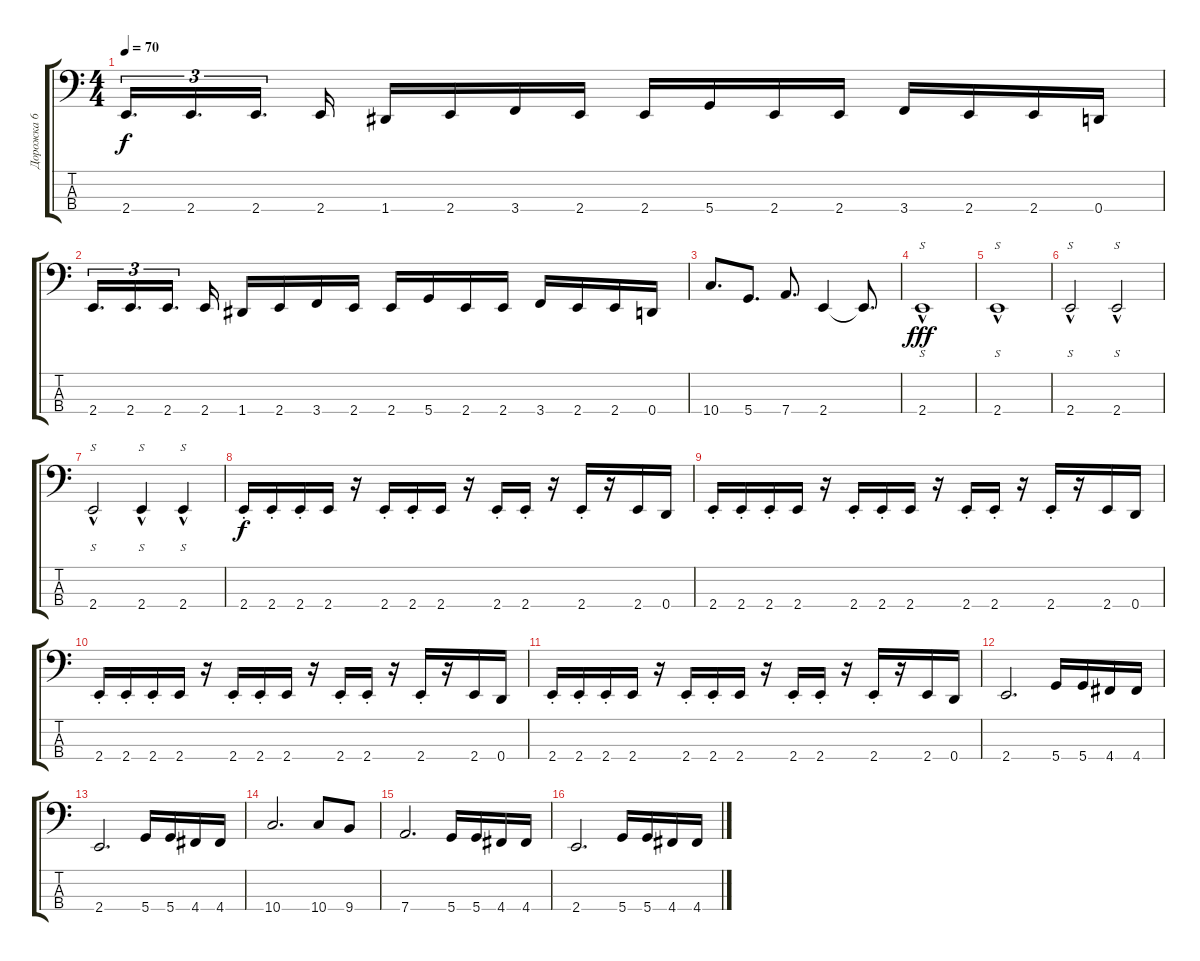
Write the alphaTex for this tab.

\track ("Дорожка 6" "Дорожка 6") {instrument electricbassfinger}
\staff {score tabs}
\tuning (G2 D2 A1 D1) {hide}
\ts (4 4)
\tempo 70
\clef f4
\ks c
2.4.16{d tu (3 2) dy f} 2.4.16{d tu (3 2)} 2.4.16{d tu (3 2) beam splitsecondary} 2.4.16 1.4.16 2.4.16 3.4.16 2.4.16 2.4.16 5.4.16 2.4.16 2.4.16 3.4.16 2.4.16 2.4.16 0.4.16 |
2.4.16{d tu (3 2)} 2.4.16{d tu (3 2)} 2.4.16{d tu (3 2) beam splitsecondary} 2.4.16 1.4.16 2.4.16 3.4.16 2.4.16 2.4.16 5.4.16 2.4.16 2.4.16 3.4.16 2.4.16 2.4.16 0.4.16 |
10.4.8{d} 5.4.8{d} 7.4.8{d} 2.4.4 2.4{t}.8{d} |
2.4{hac}.1{s dy fff} |
2.4{hac}.1{s} |
2.4{hac}.2{s} 2.4{hac}.2{s} |
2.4{hac}.2{s} 2.4{hac}.4{s} 2.4{hac}.4{s} |
2.4{st}.16{dy f} 2.4{st}.16 2.4{st}.16 2.4.16 r.16 2.4{st}.16 2.4{st}.16 2.4.16 r.16 2.4{st}.16 2.4{st}.16 r.16 2.4{st}.16 r.16 2.4.16 0.4.16 |
2.4{st}.16 2.4{st}.16 2.4{st}.16 2.4.16 r.16 2.4{st}.16 2.4{st}.16 2.4.16 r.16 2.4{st}.16 2.4{st}.16 r.16 2.4{st}.16 r.16 2.4.16 0.4.16 |
2.4{st}.16 2.4{st}.16 2.4{st}.16 2.4.16 r.16 2.4{st}.16 2.4{st}.16 2.4.16 r.16 2.4{st}.16 2.4{st}.16 r.16 2.4{st}.16 r.16 2.4.16 0.4.16 |
2.4{st}.16 2.4{st}.16 2.4{st}.16 2.4.16 r.16 2.4{st}.16 2.4{st}.16 2.4.16 r.16 2.4{st}.16 2.4{st}.16 r.16 2.4{st}.16 r.16 2.4.16 0.4.16 |
2.4.2{d} 5.4.16 5.4.16 4.4.16 4.4.16 |
2.4.2{d} 5.4.16 5.4.16 4.4.16 4.4.16 |
10.4.2{d} 10.4.8 9.4.8 |
7.4.2{d} 5.4.16 5.4.16 4.4.16 4.4.16 |
2.4.2{d} 5.4.16 5.4.16 4.4.16 4.4.16
